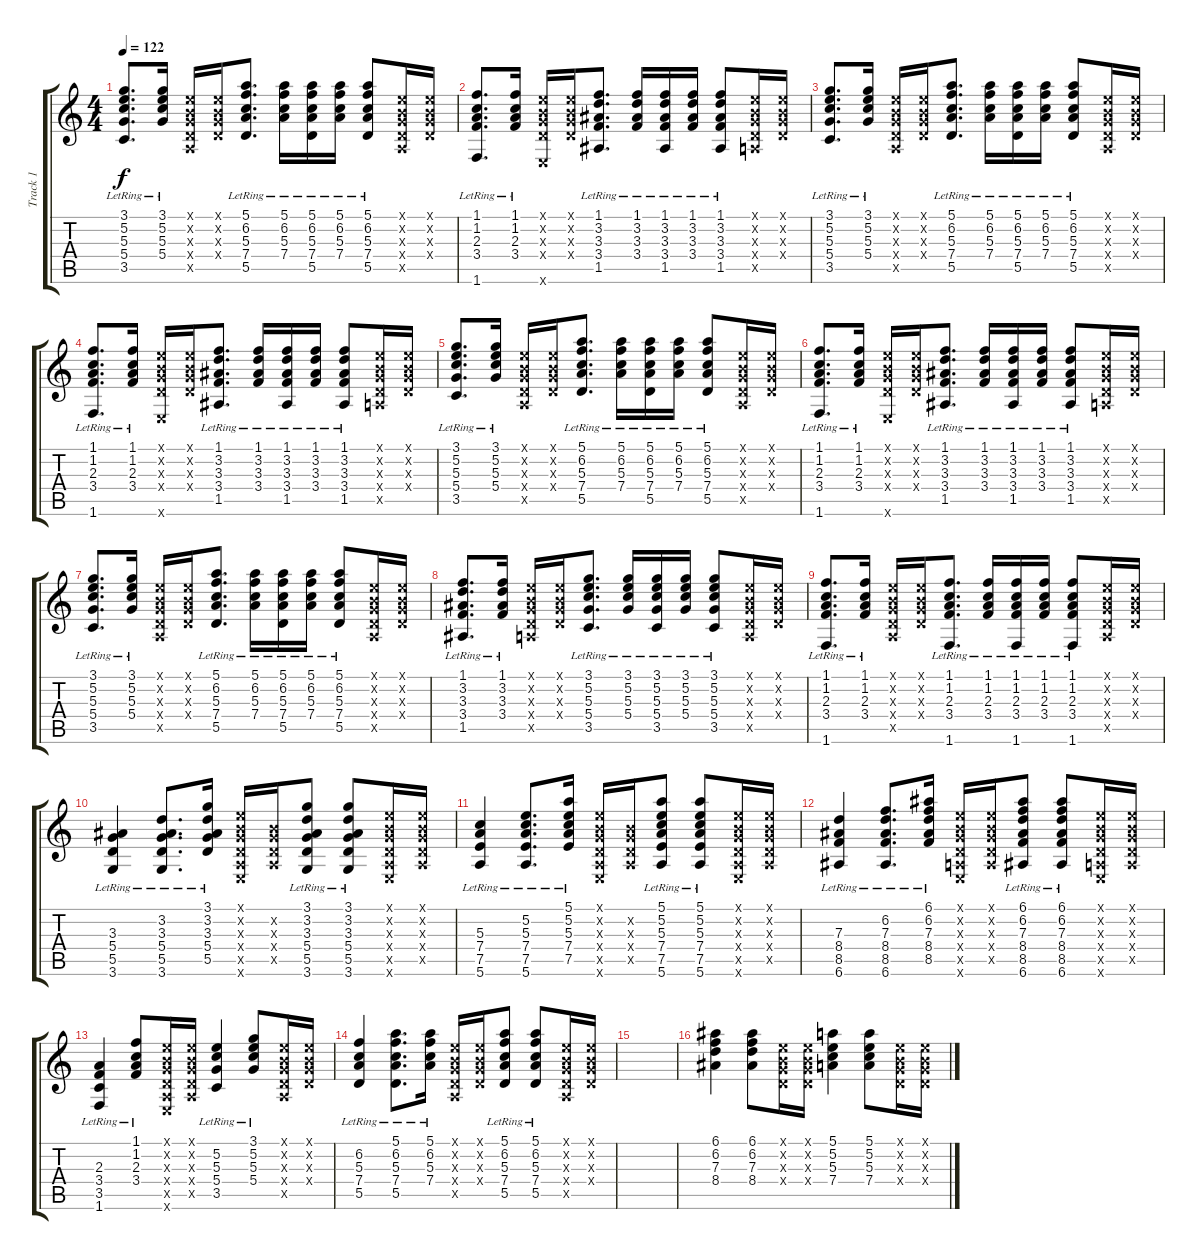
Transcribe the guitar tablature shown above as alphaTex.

\track ("Track 1" "Track 1") {instrument acousticguitarnylon}
\staff {score tabs}
\tuning (E4 B3 G3 D3 A2 E2) {hide}
\ts (4 4)
\tempo 122
\clef g2
\ks c
(3.1{lr} 5.2{lr} 5.3{lr} 5.4{lr} 3.5).8{d dy f} (3.1{lr} 5.2{lr} 5.3{lr} 5.4{lr}).16 (0.1{x} 0.2{x} 0.3{x} 0.4{x} 0.5{x}).16 (0.1{x} 0.2{x} 0.3{x} 0.4{x}).16 (5.1{lr} 6.2{lr} 5.3{lr} 7.4{lr} 5.5{lr}).8{d} (5.1{lr} 6.2{lr} 5.3{lr} 7.4{lr}).16 (5.1{lr} 6.2{lr} 5.3{lr} 7.4{lr} 5.5{lr}).16 (5.1{lr} 6.2{lr} 5.3{lr} 7.4{lr}).16 (5.1{lr} 6.2{lr} 5.3{lr} 7.4{lr} 5.5{lr}).8 (0.1{x} 0.2{x} 0.3{x} 0.4{x} 0.5{x}).16 (0.1{x} 0.2{x} 0.3{x} 0.4{x}).16 |
(1.1{lr} 1.2{lr} 2.3{lr} 3.4{lr} 1.6{lr}).8{d} (1.1{lr} 1.2{lr} 2.3{lr} 3.4{lr}).16 (0.1{x} 0.2{x} 0.3{x} 0.4{x} 0.6{x}).16 (0.1{x} 0.2{x} 0.3{x} 0.4{x}).16 (1.1{lr} 3.2{lr} 3.3{lr} 3.4{lr} 1.5{lr}).8{d} (1.1{lr} 3.2{lr} 3.3{lr} 3.4{lr}).16 (1.1{lr} 3.2{lr} 3.3{lr} 3.4{lr} 1.5{lr}).16 (1.1{lr} 3.2{lr} 3.3{lr} 3.4{lr}).16 (1.1{lr} 3.2{lr} 3.3{lr} 3.4{lr} 1.5{lr}).8 (0.1{x} 0.2{x} 0.3{x} 0.4{x} 0.5{x}).16 (0.1{x} 0.2{x} 0.3{x} 0.4{x}).16 |
(3.1{lr} 5.2{lr} 5.3{lr} 5.4{lr} 3.5).8{d} (3.1{lr} 5.2{lr} 5.3{lr} 5.4{lr}).16 (0.1{x} 0.2{x} 0.3{x} 0.4{x} 0.5{x}).16 (0.1{x} 0.2{x} 0.3{x} 0.4{x}).16 (5.1{lr} 6.2{lr} 5.3{lr} 7.4{lr} 5.5{lr}).8{d} (5.1{lr} 6.2{lr} 5.3{lr} 7.4{lr}).16 (5.1{lr} 6.2{lr} 5.3{lr} 7.4{lr} 5.5{lr}).16 (5.1{lr} 6.2{lr} 5.3{lr} 7.4{lr}).16 (5.1{lr} 6.2{lr} 5.3{lr} 7.4{lr} 5.5{lr}).8 (0.1{x} 0.2{x} 0.3{x} 0.4{x} 0.5{x}).16 (0.1{x} 0.2{x} 0.3{x} 0.4{x}).16 |
(1.1{lr} 1.2{lr} 2.3{lr} 3.4{lr} 1.6{lr}).8{d} (1.1{lr} 1.2{lr} 2.3{lr} 3.4{lr}).16 (0.1{x} 0.2{x} 0.3{x} 0.4{x} 0.6{x}).16 (0.1{x} 0.2{x} 0.3{x} 0.4{x}).16 (1.1{lr} 3.2{lr} 3.3{lr} 3.4{lr} 1.5{lr}).8{d} (1.1{lr} 3.2{lr} 3.3{lr} 3.4{lr}).16 (1.1{lr} 3.2{lr} 3.3{lr} 3.4{lr} 1.5{lr}).16 (1.1{lr} 3.2{lr} 3.3{lr} 3.4{lr}).16 (1.1{lr} 3.2{lr} 3.3{lr} 3.4{lr} 1.5{lr}).8 (0.1{x} 0.2{x} 0.3{x} 0.4{x} 0.5{x}).16 (0.1{x} 0.2{x} 0.3{x} 0.4{x}).16 |
(3.1{lr} 5.2{lr} 5.3{lr} 5.4{lr} 3.5).8{d} (3.1{lr} 5.2{lr} 5.3{lr} 5.4{lr}).16 (0.1{x} 0.2{x} 0.3{x} 0.4{x} 0.5{x}).16 (0.1{x} 0.2{x} 0.3{x} 0.4{x}).16 (5.1{lr} 6.2{lr} 5.3{lr} 7.4{lr} 5.5{lr}).8{d} (5.1{lr} 6.2{lr} 5.3{lr} 7.4{lr}).16 (5.1{lr} 6.2{lr} 5.3{lr} 7.4{lr} 5.5{lr}).16 (5.1{lr} 6.2{lr} 5.3{lr} 7.4{lr}).16 (5.1{lr} 6.2{lr} 5.3{lr} 7.4{lr} 5.5{lr}).8 (0.1{x} 0.2{x} 0.3{x} 0.4{x} 0.5{x}).16 (0.1{x} 0.2{x} 0.3{x} 0.4{x}).16 |
(1.1{lr} 1.2{lr} 2.3{lr} 3.4{lr} 1.6{lr}).8{d} (1.1{lr} 1.2{lr} 2.3{lr} 3.4{lr}).16 (0.1{x} 0.2{x} 0.3{x} 0.4{x} 0.6{x}).16 (0.1{x} 0.2{x} 0.3{x} 0.4{x}).16 (1.1{lr} 3.2{lr} 3.3{lr} 3.4{lr} 1.5{lr}).8{d} (1.1{lr} 3.2{lr} 3.3{lr} 3.4{lr}).16 (1.1{lr} 3.2{lr} 3.3{lr} 3.4{lr} 1.5{lr}).16 (1.1{lr} 3.2{lr} 3.3{lr} 3.4{lr}).16 (1.1{lr} 3.2{lr} 3.3{lr} 3.4{lr} 1.5{lr}).8 (0.1{x} 0.2{x} 0.3{x} 0.4{x} 0.5{x}).16 (0.1{x} 0.2{x} 0.3{x} 0.4{x}).16 |
(3.1{lr} 5.2{lr} 5.3{lr} 5.4{lr} 3.5).8{d} (3.1{lr} 5.2{lr} 5.3{lr} 5.4{lr}).16 (0.1{x} 0.2{x} 0.3{x} 0.4{x} 0.5{x}).16 (0.1{x} 0.2{x} 0.3{x} 0.4{x}).16 (5.1{lr} 6.2{lr} 5.3{lr} 7.4{lr} 5.5{lr}).8{d} (5.1{lr} 6.2{lr} 5.3{lr} 7.4{lr}).16 (5.1{lr} 6.2{lr} 5.3{lr} 7.4{lr} 5.5{lr}).16 (5.1{lr} 6.2{lr} 5.3{lr} 7.4{lr}).16 (5.1{lr} 6.2{lr} 5.3{lr} 7.4{lr} 5.5{lr}).8 (0.1{x} 0.2{x} 0.3{x} 0.4{x} 0.5{x}).16 (0.1{x} 0.2{x} 0.3{x} 0.4{x}).16 |
(1.1{lr} 3.2{lr} 3.3{lr} 3.4{lr} 1.5).8{d} (1.1{lr} 3.2{lr} 3.3{lr} 3.4{lr}).16 (0.1{x} 0.2{x} 0.3{x} 0.4{x} 0.5{x}).16 (0.1{x} 0.2{x} 0.3{x} 0.4{x}).16 (3.1{lr} 5.2{lr} 5.3{lr} 5.4{lr} 3.5{lr}).8{d} (3.1{lr} 5.2{lr} 5.3{lr} 5.4{lr}).16 (3.1{lr} 5.2{lr} 5.3{lr} 5.4{lr} 3.5{lr}).16 (3.1{lr} 5.2{lr} 5.3{lr} 5.4{lr}).16 (3.1{lr} 5.2{lr} 5.3{lr} 5.4{lr} 3.5{lr}).8 (0.1{x} 0.2{x} 0.3{x} 0.4{x} 0.5{x}).16 (0.1{x} 0.2{x} 0.3{x} 0.4{x}).16 |
(1.1{lr} 1.2{lr} 2.3{lr} 3.4{lr} 1.6).8{d} (1.1{lr} 1.2{lr} 2.3{lr} 3.4{lr}).16 (0.1{x} 0.2{x} 0.3{x} 0.4{x} 0.5{x}).16 (0.1{x} 0.2{x} 0.3{x} 0.4{x}).16 (1.1{lr} 1.2{lr} 2.3{lr} 3.4{lr} 1.6).8{d} (1.1{lr} 1.2{lr} 2.3{lr} 3.4{lr}).16 (1.1{lr} 1.2{lr} 2.3{lr} 3.4{lr} 1.6).16 (1.1{lr} 1.2{lr} 2.3{lr} 3.4{lr}).16 (1.1{lr} 1.2{lr} 2.3{lr} 3.4{lr} 1.6).8 (0.1{x} 0.2{x} 0.3{x} 0.4{x} 0.5{x}).16 (0.1{x} 0.2{x} 0.3{x} 0.4{x}).16 |
(3.3{lr} 5.4{lr} 5.5{lr} 3.6{lr}).4 (3.2{lr} 3.3{lr} 5.4{lr} 5.5{lr} 3.6{lr}).8{d} (3.1{lr} 3.2{lr} 3.3{lr} 5.4{lr} 5.5{lr}).16 (0.1{x} 0.2{x} 0.3{x} 0.4{x} 0.5{x} 0.6{x}).16 (0.2{x} 0.3{x} 0.4{x} 0.5{x}).16 (3.1 3.2{lr} 3.3{lr} 5.4{lr} 5.5{lr} 3.6{lr}).8 (3.1 3.2{lr} 3.3{lr} 5.4{lr} 5.5{lr} 3.6{lr}).8 (0.1{x} 0.2{x} 0.3{x} 0.4{x} 0.5{x} 0.6{x}).16 (0.1{x} 0.2{x} 0.3{x} 0.4{x} 0.5{x}).16 |
(5.3{lr} 7.4{lr} 7.5{lr} 5.6{lr}).4 (5.2{lr} 5.3{lr} 7.4{lr} 7.5{lr} 5.6{lr}).8{d} (5.1{lr} 5.2{lr} 5.3{lr} 7.4{lr} 7.5{lr}).16 (0.1{x} 0.2{x} 0.3{x} 0.4{x} 0.5{x} 0.6{x}).16 (0.2{x} 0.3{x} 0.4{x} 0.5{x}).16 (5.1 5.2{lr} 5.3{lr} 7.4{lr} 7.5{lr} 5.6{lr}).8 (5.1 5.2{lr} 5.3{lr} 7.4{lr} 7.5{lr} 5.6{lr}).8 (0.1{x} 0.2{x} 0.3{x} 0.4{x} 0.5{x} 0.6{x}).16 (0.1{x} 0.2{x} 0.3{x} 0.4{x} 0.5{x}).16 |
(7.3{lr} 8.4{lr} 8.5{lr} 6.6{lr}).4 (6.2{lr} 7.3{lr} 8.4{lr} 8.5{lr} 6.6{lr}).8{d} (6.1{lr} 6.2{lr} 7.3{lr} 8.4{lr} 8.5{lr}).16 (0.1{x} 0.2{x} 0.3{x} 0.4{x} 0.5{x} 0.6{x}).16 (0.1{x} 0.2{x} 0.3{x} 0.4{x} 0.5{x}).16 (6.1 6.2{lr} 7.3{lr} 8.4{lr} 8.5{lr} 6.6{lr}).8 (6.1 6.2{lr} 7.3{lr} 8.4{lr} 8.5{lr} 6.6{lr}).8 (0.1{x} 0.2{x} 0.3{x} 0.4{x} 0.5{x} 0.6{x}).16 (0.1{x} 0.2{x} 0.3{x} 0.4{x} 0.5{x}).16 |
(2.3{lr} 3.4{lr} 3.5{lr} 1.6{lr}).4 (1.1{lr} 1.2{lr} 2.3{lr} 3.4{lr}).8 (0.1{x} 0.2{x} 0.3{x} 0.4{x} 0.5{x} 0.6{x}).16 (0.1{x} 0.2{x} 0.3{x} 0.4{x} 0.5{x}).16 (5.2{lr} 5.3{lr} 5.4{lr} 3.5{lr}).4 (3.1{lr} 5.2{lr} 5.3{lr} 5.4{lr}).8 (0.1{x} 0.2{x} 0.3{x} 0.4{x} 0.5{x}).16 (0.1{x} 0.2{x} 0.3{x} 0.4{x}).16 |
(6.2{lr} 5.3{lr} 7.4{lr} 5.5{lr}).4 (5.1{lr} 6.2{lr} 5.3{lr} 7.4{lr} 5.5{lr}).8{d} (5.1{lr} 6.2{lr} 5.3{lr} 7.4{lr}).16 (0.1{x} 0.2{x} 0.3{x} 0.4{x} 0.5{x}).16 (0.1{x} 0.2{x} 0.3{x} 0.4{x}).16 (5.1{lr} 6.2{lr} 5.3{lr} 7.4{lr} 5.5{lr}).8 (5.1{lr} 6.2{lr} 5.3{lr} 7.4{lr} 5.5{lr}).8 (0.1{x} 0.2{x} 0.3{x} 0.4{x} 0.5{x}).16 (0.1{x} 0.2{x} 0.3{x} 0.4{x}).16 |
|
(6.1 6.2 7.3 8.4).4 (6.1 6.2 7.3 8.4).8 (0.1{x} 0.2{x} 0.3{x} 0.4{x}).16 (0.1{x} 0.2{x} 0.3{x} 0.4{x}).16 (5.1 5.2 5.3 7.4).4 (5.1 5.2 5.3 7.4).8 (0.1{x} 0.2{x} 0.3{x} 0.4{x}).16 (0.1{x} 0.2{x} 0.3{x} 0.4{x}).16
